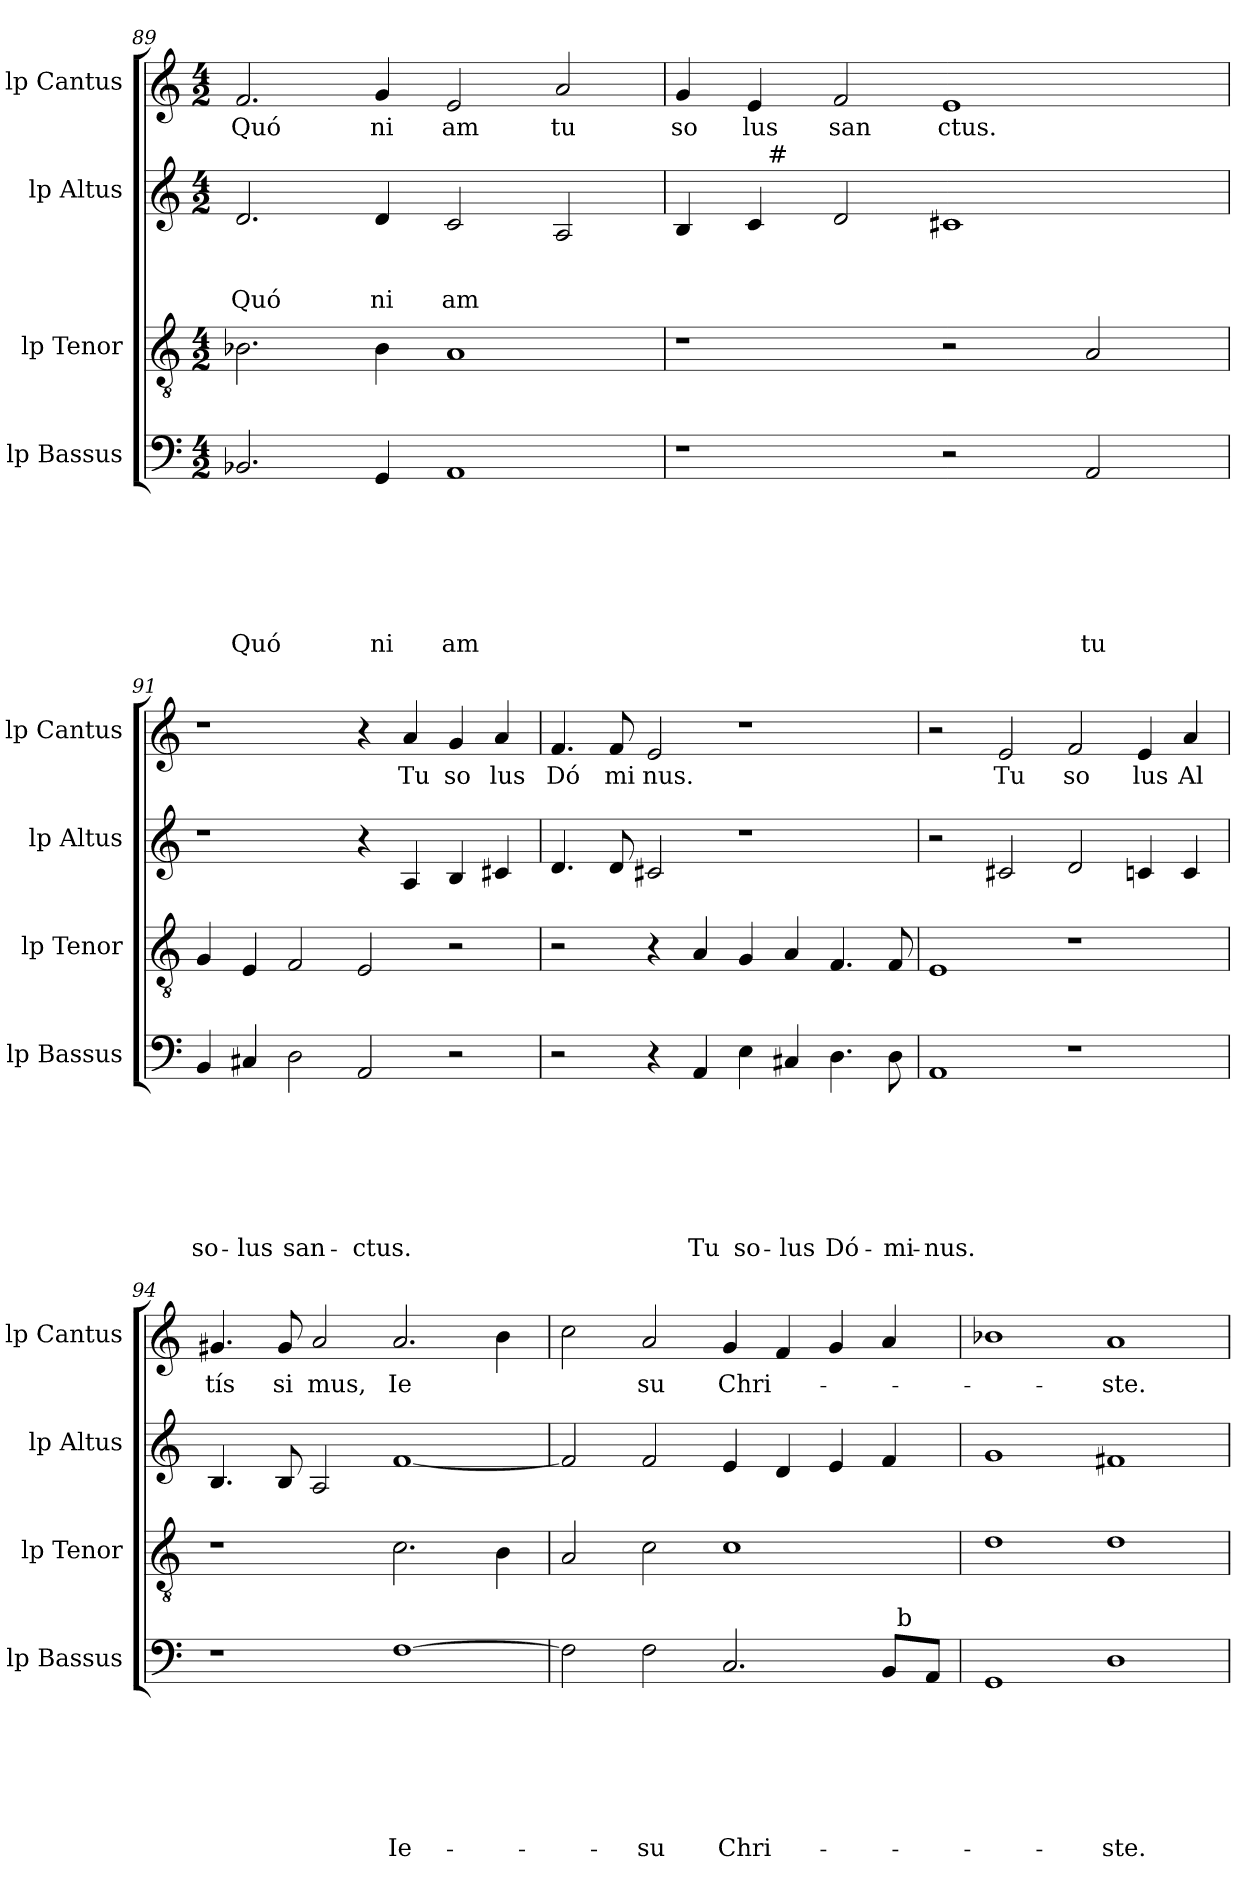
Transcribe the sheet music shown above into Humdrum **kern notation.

**kern	**text	**text	**text	**text	**text	**text	**text	**kern	**kern	**text	**text	**text	**kern	**text
*part4	*part4	*part4	*part4	*part4	*part4	*part4	*part4	*part3	*part2	*part2	*part2	*part2	*part1	*part1
*staff4	*staff4	*staff4	*staff4	*staff4	*staff4	*staff4	*staff4	*staff3	*staff2	*staff2	*staff2	*staff2	*staff1	*staff1
*I"lp Bassus	*	*	*	*	*	*	*	*I"lp Tenor	*I"lp Altus	*	*	*	*I"lp Cantus	*
*I'lp Bassus	*	*	*	*	*	*	*	*I'lp Tenor	*I'lp Altus	*	*	*	*I'lp Cantus	*
*clefF4	*	*	*	*	*	*	*	*clefGv2	*clefG2	*	*	*	*clefG2	*
*k[]	*	*	*	*	*	*	*	*k[]	*k[]	*	*	*	*k[]	*
*C:	*	*	*	*	*	*	*	*C:	*C:	*	*	*	*C:	*
*M4/2	*	*	*	*	*	*	*	*M4/2	*M4/2	*	*	*	*M4/2	*
=89	=89	=89	=89	=89	=89	=89	=89	=89	=89	=89	=89	=89	=89	=89
!	!	!	!	!	!	!	!LO:LY:b	!	!	!	!	!LO:LY:b	!	!LO:LY:b
2.BB-X/	.	.	.	.	.	.	Quó	2.B-X\	2.d/	.	.	Quó	2.f/	Quó
!	!	!	!	!	!	!	!LO:LY:b	!	!	!	!	!LO:LY:b	!	!LO:LY:b
4GG/	.	.	.	.	.	.	ni	4B-\	4d/	.	.	ni	4g/	ni
!	!	!	!	!	!	!	!LO:LY:b	!	!	!	!	!LO:LY:b	!	!LO:LY:b
1AA	.	.	.	.	.	.	am	1A	2c/	.	.	am	2e/	am
!	!	!	!	!	!	!	!	!	!	!	!	!	!	!LO:LY:b
.	.	.	.	.	.	.	.	.	2A/	.	.	.	2a/	tu
!!LO:LB:g=z
=90	=90	=90	=90	=90	=90	=90	=90	=90	=90	=90	=90	=90	=90	=90
!	!	!	!	!	!	!	!	!	!	!	!	!	!	!LO:LY:b
*	*	*	*	*	*	*	*	*	*^	*	*	*	*	*
1r	.	.	.	.	.	.	.	1r	4B/	4ryy	.	.	.	4g/	so
!	!	!	!	!	!	!	!	!	!	!	!	!	!	!	!LO:LY:b
.	.	.	.	.	.	.	.	.	4c/	32ryy	.	.	.	4e/	lus
!	!	!	!	!	!	!	!	!	!	!LO:TX:a:t=#	!	!	!	!	!
.	.	.	.	.	.	.	.	.	.	1ryy	.	.	.	.	.
!	!	!	!	!	!	!	!	!	!	!	!	!	!	!	!LO:LY:b
.	.	.	.	.	.	.	.	.	2d/	.	.	.	.	2f/	san
!	!	!	!	!	!	!	!	!	!	!	!	!	!	!	!LO:LY:b
2r	.	.	.	.	.	.	.	2r	1c#X	.	.	.	.	1e	ctus.
.	.	.	.	.	.	.	.	.	.	2ryy	.	.	.	.	.
!	!	!	!	!	!	!	!LO:LY:b	!	!	!	!	!	!	!	!
2AA/	.	.	.	.	.	.	tu	2A/	.	.	.	.	.	.	.
.	.	.	.	.	.	.	.	.	.	8..ryy	.	.	.	.	.
=91	=91	=91	=91	=91	=91	=91	=91	=91	=91	=91	=91	=91	=91	=91	=91
!	!	!	!	!	!	!	!LO:LY:b	!	!	!	!	!	!	!	!
*	*	*	*	*	*	*	*	*	*v	*v	*	*	*	*	*
4BB/	.	.	.	.	.	.	so-	4G/	1r	.	.	.	1r	.
!	!	!	!	!	!	!	!LO:LY:b	!	!	!	!	!	!	!
4C#X/	.	.	.	.	.	.	-lus	4E/	.	.	.	.	.	.
!	!	!	!	!	!	!	!LO:LY:b	!	!	!	!	!	!	!
2D\	.	.	.	.	.	.	san-	2F/	.	.	.	.	.	.
!	!	!	!	!	!	!	!LO:LY:b	!	!	!	!	!	!	!
2AA/	.	.	.	.	.	.	-ctus.	2E/	4r	.	.	.	4r	.
!	!	!	!	!	!	!	!	!	!	!	!	!	!	!LO:LY:b
.	.	.	.	.	.	.	.	.	4A/	.	.	.	4a/	Tu
!	!	!	!	!	!	!	!	!	!	!	!	!	!	!LO:LY:b
2r	.	.	.	.	.	.	.	2r	4B/	.	.	.	4g/	so
!	!	!	!	!	!	!	!	!	!	!	!	!	!	!LO:LY:b
.	.	.	.	.	.	.	.	.	4c#X/	.	.	.	4a/	lus
=92	=92	=92	=92	=92	=92	=92	=92	=92	=92	=92	=92	=92	=92	=92
!	!	!	!	!	!	!	!	!	!	!	!	!	!	!LO:LY:b
2r	.	.	.	.	.	.	.	2r	4.d/	.	.	.	4.f/	Dó
!	!	!	!	!	!	!	!	!	!	!	!	!	!	!LO:LY:b
.	.	.	.	.	.	.	.	.	8d/	.	.	.	8f/	mi
!	!	!	!	!	!	!	!	!	!	!	!	!	!	!LO:LY:b
4r	.	.	.	.	.	.	.	4r	2c#X/	.	.	.	2e/	nus.
!	!	!	!	!	!	!	!LO:LY:b	!	!	!	!	!	!	!
4AA/	.	.	.	.	.	.	Tu	4A/	.	.	.	.	.	.
!	!	!	!	!	!	!	!LO:LY:b	!	!	!	!	!	!	!
4E\	.	.	.	.	.	.	so-	4G/	1r	.	.	.	1r	.
!	!	!	!	!	!	!	!LO:LY:b	!	!	!	!	!	!	!
4C#X/	.	.	.	.	.	.	-lus	4A/	.	.	.	.	.	.
!	!	!	!	!	!	!	!LO:LY:b	!	!	!	!	!	!	!
4.D\	.	.	.	.	.	.	Dó-	4.F/	.	.	.	.	.	.
!	!	!	!	!	!	!	!LO:LY:b	!	!	!	!	!	!	!
8D\	.	.	.	.	.	.	-mi-	8F/	.	.	.	.	.	.
=93	=93	=93	=93	=93	=93	=93	=93	=93	=93	=93	=93	=93	=93	=93
!	!	!	!	!	!	!	!LO:LY:b	!	!	!	!	!	!	!
1AA	.	.	.	.	.	.	-nus.	1E	2r	.	.	.	2r	.
!	!	!	!	!	!	!	!	!	!	!	!	!	!	!LO:LY:b
.	.	.	.	.	.	.	.	.	2c#X/	.	.	.	2e/	Tu
!	!	!	!	!	!	!	!	!	!	!	!	!	!	!LO:LY:b
1r	.	.	.	.	.	.	.	1r	2d/	.	.	.	2f/	so
!	!	!	!	!	!	!	!	!	!	!	!	!	!	!LO:LY:b
.	.	.	.	.	.	.	.	.	4cn/	.	.	.	4e/	lus
!	!	!	!	!	!	!	!	!	!	!	!	!	!	!LO:LY:b
.	.	.	.	.	.	.	.	.	4c/	.	.	.	4a/	Al
=94	=94	=94	=94	=94	=94	=94	=94	=94	=94	=94	=94	=94	=94	=94
!	!	!	!	!	!	!	!	!	!	!	!	!	!	!LO:LY:b
1r	.	.	.	.	.	.	.	1r	4.B/	.	.	.	4.g#X/	tís
!	!	!	!	!	!	!	!	!	!	!	!	!	!	!LO:LY:b
.	.	.	.	.	.	.	.	.	8B/	.	.	.	8g#/	si
!	!	!	!	!	!	!	!	!	!	!	!	!	!	!LO:LY:b
.	.	.	.	.	.	.	.	.	2A/	.	.	.	2a/	mus,
!	!	!	!	!	!	!	!LO:LY:b	!	!	!	!	!	!	!LO:LY:b
[<1F	.	.	.	.	.	.	Ie-	2.c\	[<1f	.	.	.	2.a/	Ie
.	.	.	.	.	.	.	.	4B\	.	.	.	.	4b\	.
!!LO:LB:g=z
=95	=95	=95	=95	=95	=95	=95	=95	=95	=95	=95	=95	=95	=95	=95
*^	*	*	*	*	*	*	*	*	*	*	*	*	*	*
2F\]	1ryy	.	.	.	.	.	.	.	2A/	2f/]	.	.	.	2cc\	.
!	!	!	!	!	!	!	!	!LO:LY:b	!	!	!	!	!	!	!LO:LY:b
2F\	.	.	.	.	.	.	.	-su	2c\	2f/	.	.	.	2a/	su
!	!	!	!	!	!	!	!	!LO:LY:b	!	!	!	!	!	!	!LO:LY:b
2.C/	2ryy	.	.	.	.	.	.	Chri-	1c	4e/	.	.	.	4g/	Chri-
.	.	.	.	.	.	.	.	.	.	4d/	.	.	.	4f/	.
.	4ryy	.	.	.	.	.	.	.	.	4e/	.	.	.	4g/	.
8BB/L	32ryy	.	.	.	.	.	.	.	.	4f/	.	.	.	4a/	.
!	!LO:TX:a:t=b	!	!	!	!	!	!	!	!	!	!	!	!	!	!
.	8..ryy	.	.	.	.	.	.	.	.	.	.	.	.	.	.
8AA/J	.	.	.	.	.	.	.	.	.	.	.	.	.	.	.
*v	*v	*	*	*	*	*	*	*	*	*	*	*	*	*	*
=96	=96	=96	=96	=96	=96	=96	=96	=96	=96	=96	=96	=96	=96	=96
1GG	.	.	.	.	.	.	.	1d	1g	.	.	.	1b-X	.
!	!	!	!	!	!	!	!LO:LY:b	!	!	!	!	!	!	!LO:LY:b
1D	.	.	.	.	.	.	-ste.	1d	1f#X	.	.	.	1a	-ste.
=	=	=	=	=	=	=	=	=	=	=	=	=	=	=
*-	*-	*-	*-	*-	*-	*-	*-	*-	*-	*-	*-	*-	*-	*-
